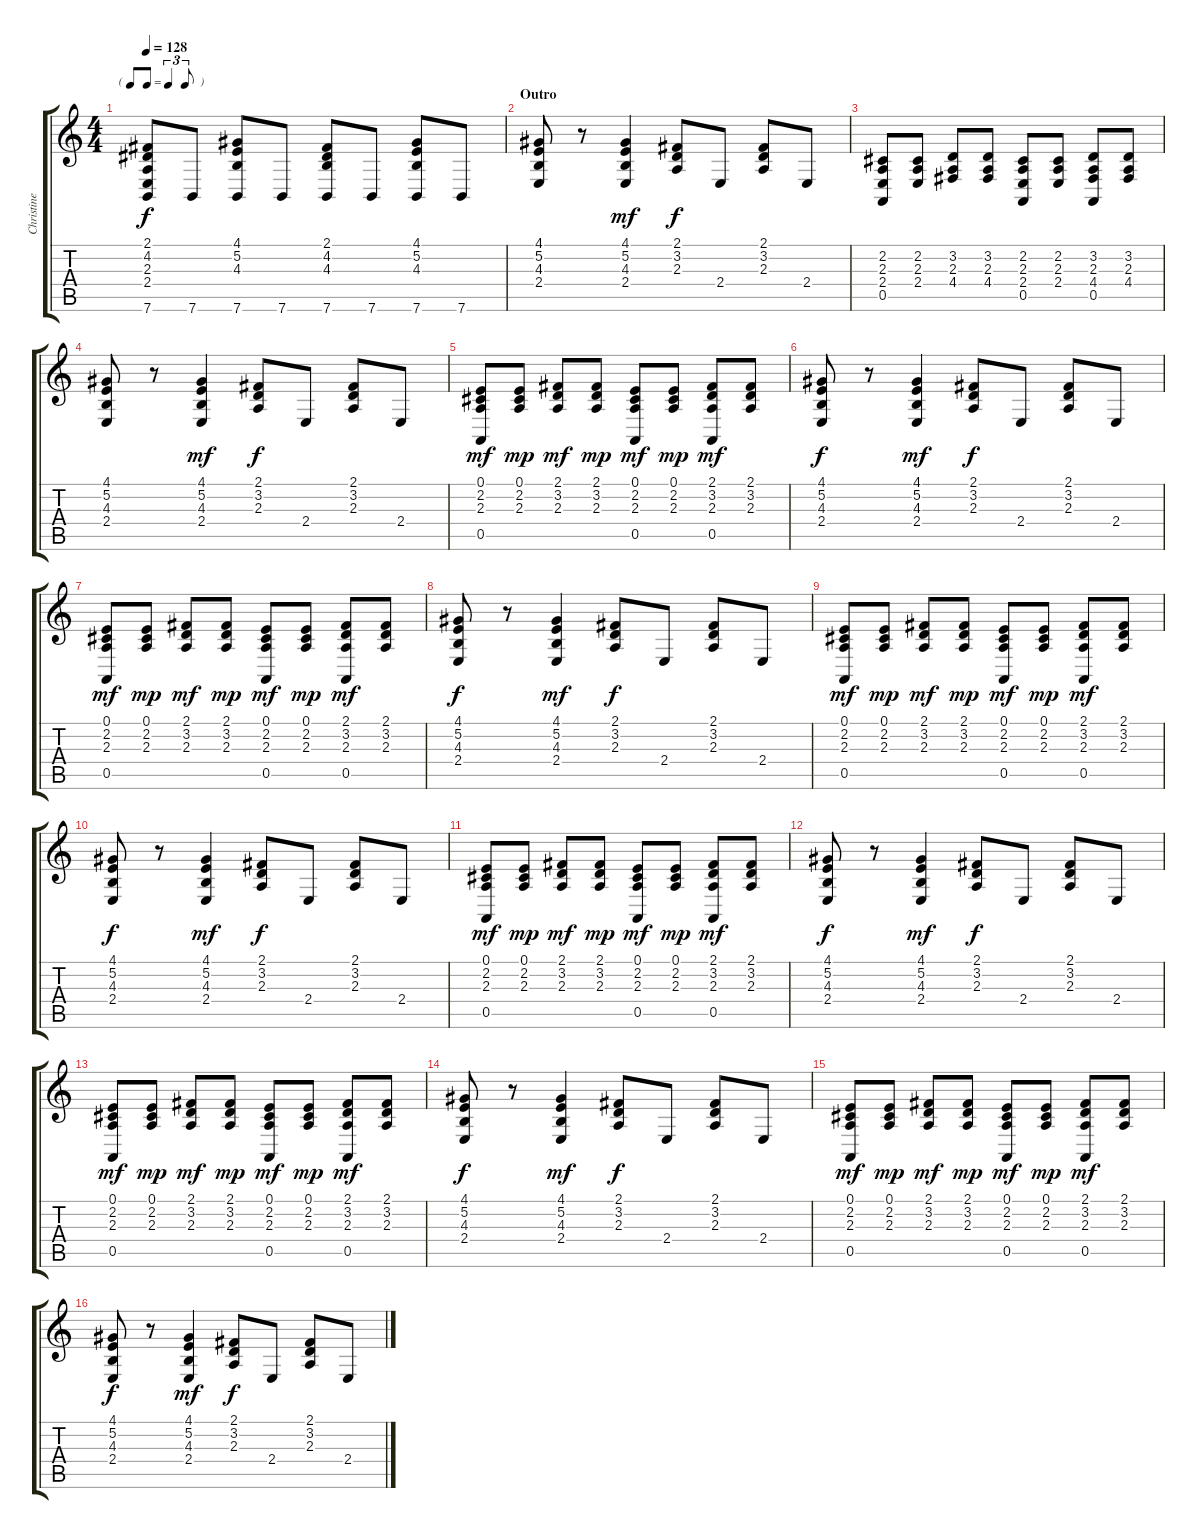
\track ("Christine McVie - Piano" "Christine ") {instrument acousticgrandpiano}
\staff {score tabs}
\tuning (E4 B3 G3 D3 A2 E2) {hide}
\ts (4 4)
\tf triplet8th
\tempo 128
\clef g2
\ks c
(2.1{t} 4.2 2.3{t} 2.4{t} 7.6).8{dy f} 7.6.8 (4.1 5.2 4.3 7.6).8 7.6.8 (2.1 4.2 4.3 7.6).8 7.6.8 (4.1 5.2 4.3 7.6).8 7.6.8 |
\section ("" "Outro")
(4.1 5.2 4.3 2.4).8 r.8 (4.1 5.2 4.3 2.4).4{dy mf} (2.1 3.2 2.3).8{dy f} 2.4.8 (2.1 3.2 2.3).8 2.4.8 |
(2.2 2.3 2.4 0.5).8 (2.2 2.3 2.4).8 (3.2 2.3 4.4).8 (3.2 2.3 4.4).8 (2.2 2.3 2.4 0.5).8 (2.2 2.3 2.4).8 (3.2 2.3 4.4 0.5).8 (3.2 2.3 4.4).8 |
(4.1 5.2 4.3 2.4).8 r.8 (4.1 5.2 4.3 2.4).4{dy mf} (2.1 3.2 2.3).8{dy f} 2.4.8 (2.1 3.2 2.3).8 2.4.8 |
(0.1 2.2 2.3 0.5).8{dy mf} (0.1 2.2 2.3).8{dy mp} (2.1 3.2 2.3).8{dy mf} (2.1 3.2 2.3).8{dy mp} (0.1 2.2 2.3 0.5).8{dy mf} (0.1 2.2 2.3).8{dy mp} (2.1 3.2 2.3 0.5).8{dy mf} (2.1 3.2 2.3).8 |
(4.1 5.2 4.3 2.4).8{dy f} r.8 (4.1 5.2 4.3 2.4).4{dy mf} (2.1 3.2 2.3).8{dy f} 2.4.8 (2.1 3.2 2.3).8 2.4.8 |
(0.1 2.2 2.3 0.5).8{dy mf} (0.1 2.2 2.3).8{dy mp} (2.1 3.2 2.3).8{dy mf} (2.1 3.2 2.3).8{dy mp} (0.1 2.2 2.3 0.5).8{dy mf} (0.1 2.2 2.3).8{dy mp} (2.1 3.2 2.3 0.5).8{dy mf} (2.1 3.2 2.3).8 |
(4.1 5.2 4.3 2.4).8{dy f} r.8 (4.1 5.2 4.3 2.4).4{dy mf} (2.1 3.2 2.3).8{dy f} 2.4.8 (2.1 3.2 2.3).8 2.4.8 |
(0.1 2.2 2.3 0.5).8{dy mf} (0.1 2.2 2.3).8{dy mp} (2.1 3.2 2.3).8{dy mf} (2.1 3.2 2.3).8{dy mp} (0.1 2.2 2.3 0.5).8{dy mf} (0.1 2.2 2.3).8{dy mp} (2.1 3.2 2.3 0.5).8{dy mf} (2.1 3.2 2.3).8 |
(4.1 5.2 4.3 2.4).8{dy f} r.8 (4.1 5.2 4.3 2.4).4{dy mf} (2.1 3.2 2.3).8{dy f} 2.4.8 (2.1 3.2 2.3).8 2.4.8 |
(0.1 2.2 2.3 0.5).8{dy mf} (0.1 2.2 2.3).8{dy mp} (2.1 3.2 2.3).8{dy mf} (2.1 3.2 2.3).8{dy mp} (0.1 2.2 2.3 0.5).8{dy mf} (0.1 2.2 2.3).8{dy mp} (2.1 3.2 2.3 0.5).8{dy mf} (2.1 3.2 2.3).8 |
(4.1 5.2 4.3 2.4).8{dy f} r.8 (4.1 5.2 4.3 2.4).4{dy mf} (2.1 3.2 2.3).8{dy f} 2.4.8 (2.1 3.2 2.3).8 2.4.8 |
(0.1 2.2 2.3 0.5).8{dy mf} (0.1 2.2 2.3).8{dy mp} (2.1 3.2 2.3).8{dy mf} (2.1 3.2 2.3).8{dy mp} (0.1 2.2 2.3 0.5).8{dy mf} (0.1 2.2 2.3).8{dy mp} (2.1 3.2 2.3 0.5).8{dy mf} (2.1 3.2 2.3).8 |
(4.1 5.2 4.3 2.4).8{dy f} r.8 (4.1 5.2 4.3 2.4).4{dy mf} (2.1 3.2 2.3).8{dy f} 2.4.8 (2.1 3.2 2.3).8 2.4.8 |
(0.1 2.2 2.3 0.5).8{dy mf} (0.1 2.2 2.3).8{dy mp} (2.1 3.2 2.3).8{dy mf} (2.1 3.2 2.3).8{dy mp} (0.1 2.2 2.3 0.5).8{dy mf} (0.1 2.2 2.3).8{dy mp} (2.1 3.2 2.3 0.5).8{dy mf} (2.1 3.2 2.3).8 |
(4.1 5.2 4.3 2.4).8{dy f} r.8 (4.1 5.2 4.3 2.4).4{dy mf} (2.1 3.2 2.3).8{dy f} 2.4.8 (2.1 3.2 2.3).8 2.4.8
